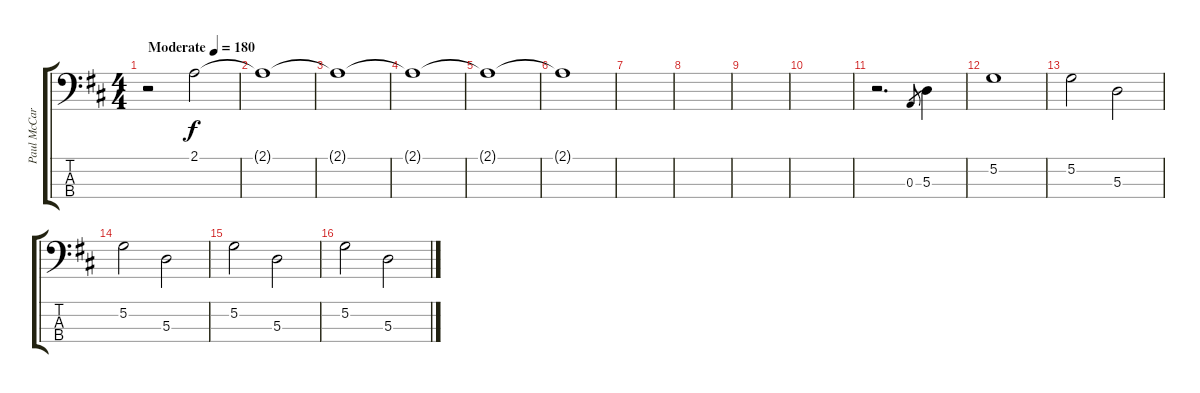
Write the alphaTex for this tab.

\track ("Paul McCartney" "Paul McCar") {instrument electricbassfinger}
\staff {score tabs}
\tuning (G2 D2 A1 E1) {hide}
\ts (4 4)
\tempo (180 "Moderate")
\clef f4
\ks d
r.2{dy f instrument electricbassfinger} 2.1.2 |
2.1{t}.1 |
2.1{t}.1 |
2.1{t}.1 |
2.1{t}.1 |
2.1{t}.1 |
|
|
|
|
r.2{d} 0.3.8{gr} 5.3.4 |
5.2.1 |
5.2.2 5.3.2 |
5.2.2 5.3.2 |
5.2.2 5.3.2 |
5.2.2 5.3.2
